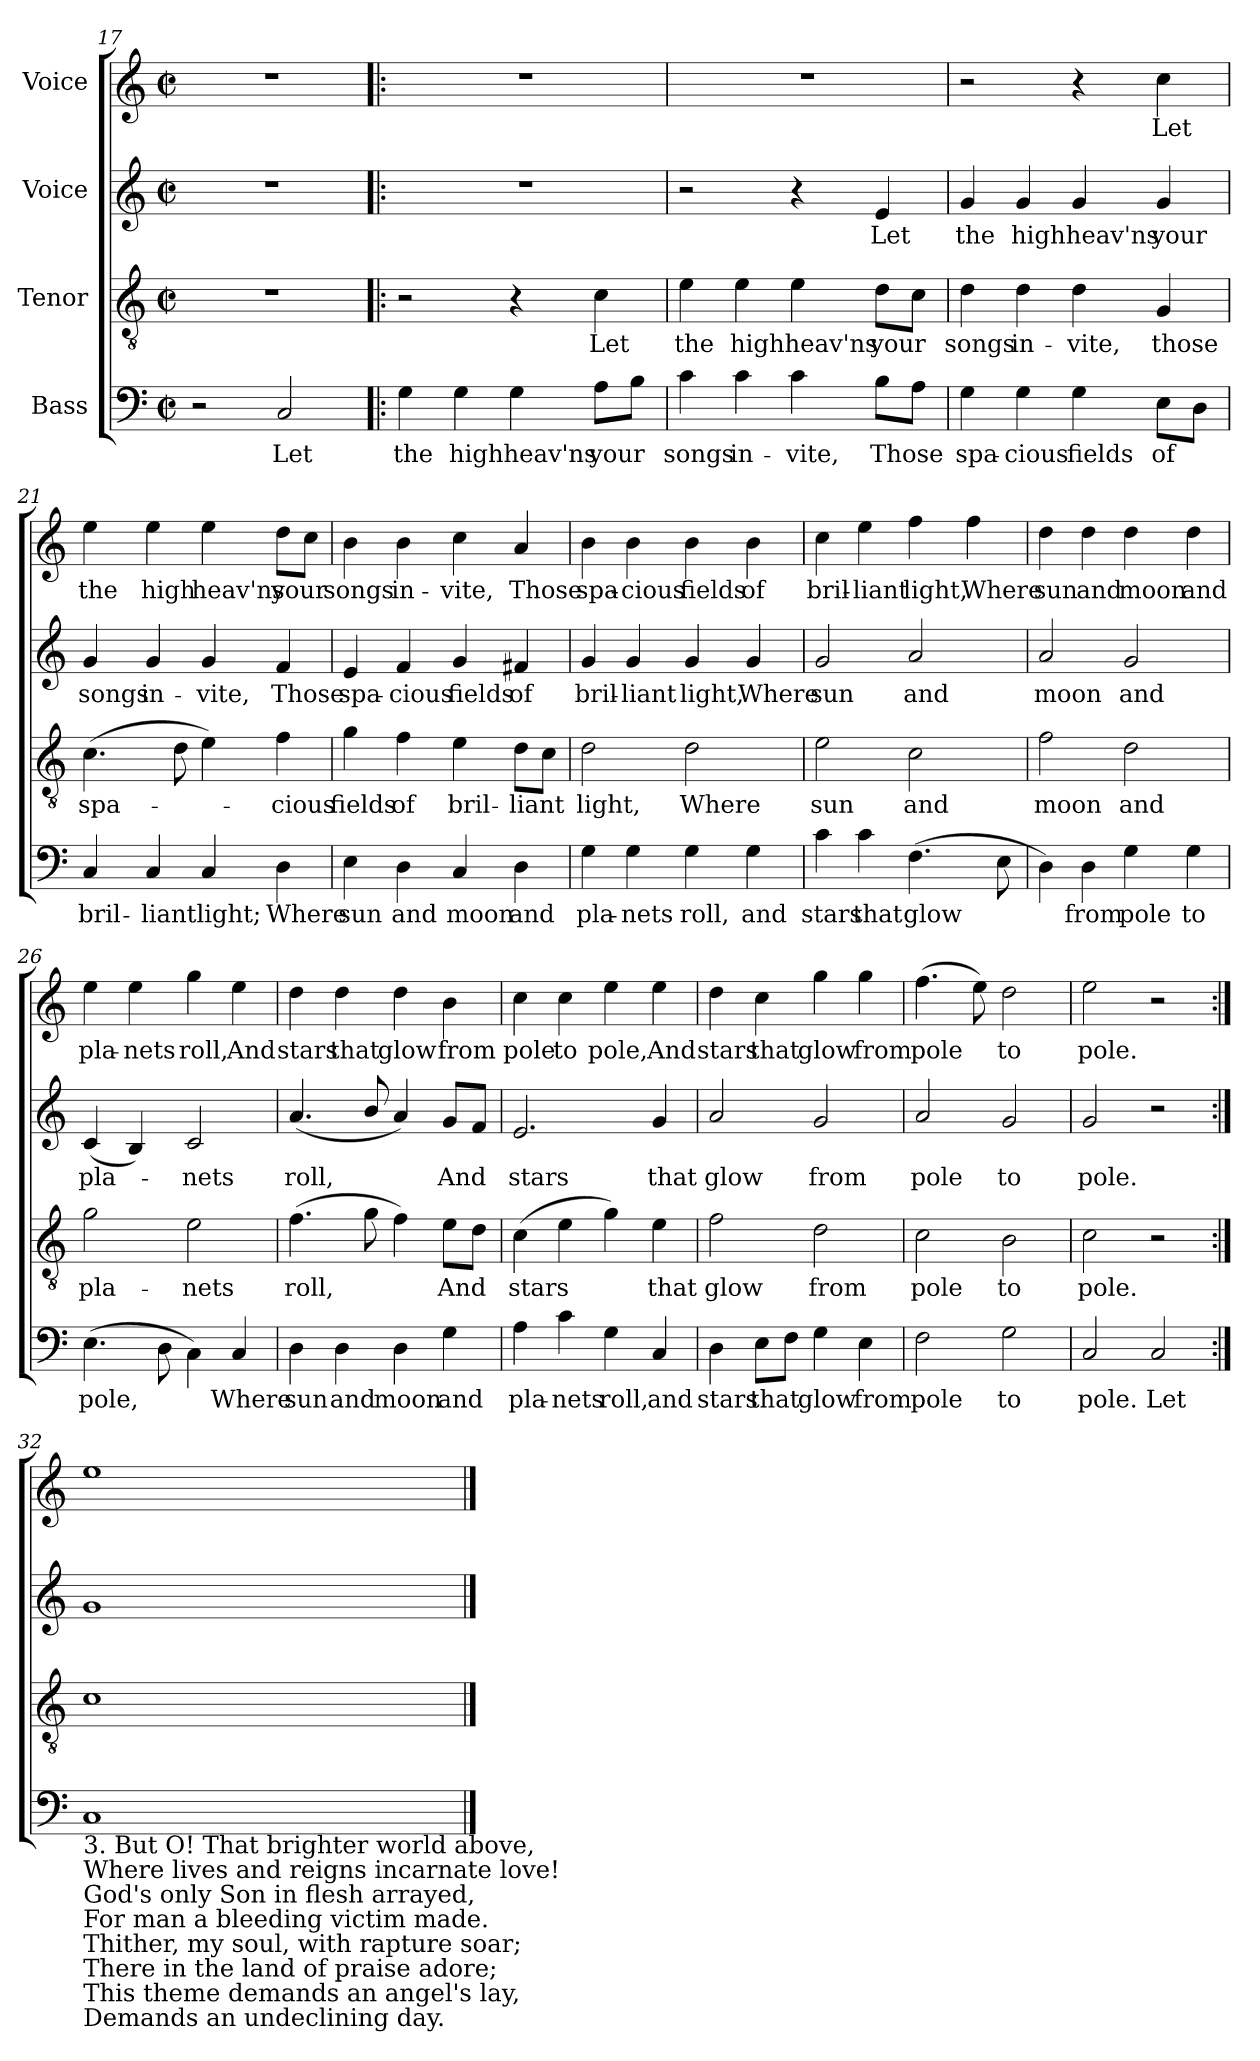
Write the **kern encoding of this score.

**kern	**text	**kern	**text	**kern	**text	**kern	**text
*part4	*part4	*part3	*part3	*part2	*part2	*part1	*part1
*staff4	*staff4	*staff3	*staff3	*staff2	*staff2	*staff1	*staff1
*I"Bass	*	*I"Tenor	*	*I"Voice	*	*I"Voice	*
*clefF4	*	*clefGv2	*	*clefG2	*	*clefG2	*
*k[]	*	*k[]	*	*k[]	*	*k[]	*
*M2/2	*	*M2/2	*	*M2/2	*	*M2/2	*
*met(c|)	*	*met(c|)	*	*met(c|)	*	*met(c|)	*
=17	=17	=17	=17	=17	=17	=17	=17
2r	.	1r	.	1r	.	1r	.
2C/	Let	.	.	.	.	.	.
=18!|:	=18!|:	=18!|:	=18!|:	=18!|:	=18!|:	=18!|:	=18!|:
4G\	the	2r	.	1r	.	1r	.
4G\	high	.	.	.	.	.	.
4G\	heav'ns	4r	.	.	.	.	.
8A\L	your	4c\	Let	.	.	.	.
8B\J	.	.	.	.	.	.	.
!!LO:LB:g=z
=19	=19	=19	=19	=19	=19	=19	=19
4c\	songs	4e\	the	2r	.	1r	.
4c\	in-	4e\	high	.	.	.	.
4c\	-vite,	4e\	heav'ns	4r	.	.	.
8B\L	Those	8d\L	your	4e/	Let	.	.
8A\J	.	8c\J	.	.	.	.	.
=20	=20	=20	=20	=20	=20	=20	=20
4G\	spa-	4d\	songs	4g/	the	2r	.
4G\	-cious	4d\	in-	4g/	high	.	.
4G\	fields	4d\	-vite,	4g/	heav'ns	4r	.
8E\L	of	4G/	those	4g/	your	4cc\	Let
8D\J	.	.	.	.	.	.	.
=21	=21	=21	=21	=21	=21	=21	=21
4C/	bril-	(4.c\	spa-	4g/	songs	4ee\	the
4C/	-liant	.	.	4g/	in-	4ee\	high
.	.	8d\	.	.	.	.	.
4C/	light;	4e\)	.	4g/	-vite,	4ee\	heav'ns
4D\	Where	4f\	-cious	4f/	Those	8dd\L	your
.	.	.	.	.	.	8cc\J	.
=22	=22	=22	=22	=22	=22	=22	=22
4E\	sun	4g\	fields	4e/	spa-	4b\	songs
4D\	and	4f\	of	4f/	-cious	4b\	in-
4C/	moon	4e\	bril-	4g/	fields	4cc\	-vite,
4D\	and	8d\L	-liant	4f#X/	of	4a/	Those
.	.	8c\J	.	.	.	.	.
=23	=23	=23	=23	=23	=23	=23	=23
4G\	pla-	2d\	light,	4g/	bril-	4b\	spa-
4G\	-nets	.	.	4g/	-liant	4b\	-cious
4G\	roll,	2d\	Where	4g/	light,	4b\	fields
4G\	and	.	.	4g/	Where	4b\	of
!!LO:PB:g=z
=24	=24	=24	=24	=24	=24	=24	=24
4c\	stars	2e\	sun	2g/	sun	4cc\	bril-
4c\	that	.	.	.	.	4ee\	-liant
(4.F\	glow	2c\	and	2a/	and	4ff\	light,
.	.	.	.	.	.	4ff\	Where
8E\	.	.	.	.	.	.	.
=25	=25	=25	=25	=25	=25	=25	=25
4D\)	.	2f\	moon	2a/	moon	4dd\	sun
4D\	from	.	.	.	.	4dd\	and
4G\	pole	2d\	and	2g/	and	4dd\	moon
4G\	to	.	.	.	.	4dd\	and
=26	=26	=26	=26	=26	=26	=26	=26
(4.E\	pole,	2g\	pla-	(4c/	pla-	4ee\	pla-
.	.	.	.	4B/)	.	4ee\	-nets
8D\	.	.	.	.	.	.	.
4C\)	.	2e\	-nets	2c/	-nets	4gg\	roll,
4C/	Where	.	.	.	.	4ee\	And
=27	=27	=27	=27	=27	=27	=27	=27
4D\	sun	(4.f\	roll,	(4.a/	roll,	4dd\	stars
4D\	and	.	.	.	.	4dd\	that
.	.	8g\	.	8b/	.	.	.
4D\	moon	4f\)	.	4a/)	.	4dd\	glow
4G\	and	8e\L	And	8g/L	And	4b\	from
.	.	8d\J	.	8f/J	.	.	.
=28	=28	=28	=28	=28	=28	=28	=28
4A\	pla-	(4c\	stars	2.e/	stars	4cc\	pole
4c\	-nets	4e\	.	.	.	4cc\	to
4G\	roll,	4g\)	.	.	.	4ee\	pole,
4C/	and	4e\	that	4g/	that	4ee\	And
!!LO:LB:g=z
=29	=29	=29	=29	=29	=29	=29	=29
4D\	stars	2f\	glow	2a/	glow	4dd\	stars
8E\L	that	.	.	.	.	4cc\	that
8F\J	.	.	.	.	.	.	.
4G\	glow	2d\	from	2g/	from	4gg\	glow
4E\	from	.	.	.	.	4gg\	from
=30	=30	=30	=30	=30	=30	=30	=30
2F\	pole	2c\	pole	2a/	pole	(4.ff\	pole
.	.	.	.	.	.	8ee\)	.
2G\	to	2B\	to	2g/	to	2dd\	to
=31	=31	=31	=31	=31	=31	=31	=31
2C/	pole.	2c\	pole.	2g/	pole.	2ee\	pole.
2C/	Let	2r	.	2r	.	2r	.
=32:|!	=32:|!	=32:|!	=32:|!	=32:|!	=32:|!	=32:|!	=32:|!
!LO:TX:b:t=3.  But O! That brighter world above,	!	!	!	!	!	!	!
!LO:TX:b:t=Where lives and reigns incarnate love!	!	!	!	!	!	!	!
!LO:TX:b:t=God's only Son in flesh arrayed,	!	!	!	!	!	!	!
!LO:TX:b:t=For man a bleeding victim made.	!	!	!	!	!	!	!
!LO:TX:b:t=Thither, my soul, with rapture soar;	!	!	!	!	!	!	!
!LO:TX:b:t=There in the land of praise adore;	!	!	!	!	!	!	!
!LO:TX:b:t=This theme demands an angel's lay,	!	!	!	!	!	!	!
!LO:TX:b:t=Demands an undeclining day.	!	!	!	!	!	!	!
1C	.	1c	.	1g	.	1ee	.
==	==	==	==	==	==	==	==
*-	*-	*-	*-	*-	*-	*-	*-
